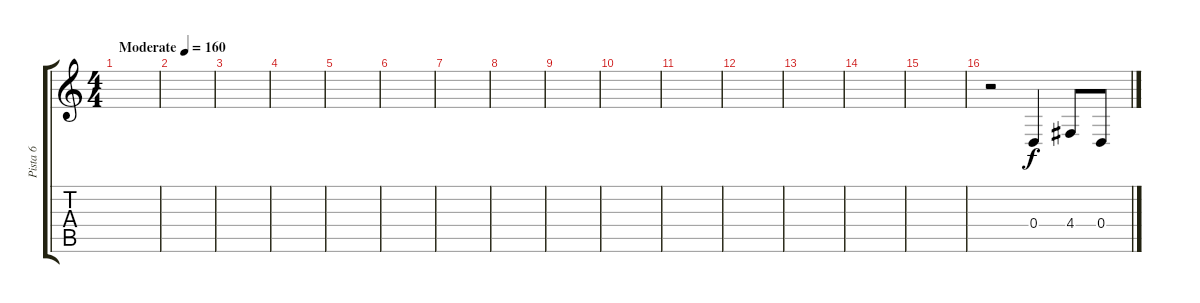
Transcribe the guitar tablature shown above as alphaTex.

\track ("Pista 6" "Pista 6") {instrument electricgrandpiano}
\staff {score tabs}
\tuning (E4 B3 G3 D3 A2 E2) {hide}
\ts (4 4)
\tempo (160 "Moderate")
\clef g2
\ks c
|
|
|
|
|
|
|
|
|
|
|
|
|
|
|
r.2 0.4.4 4.4.8 0.4.8
